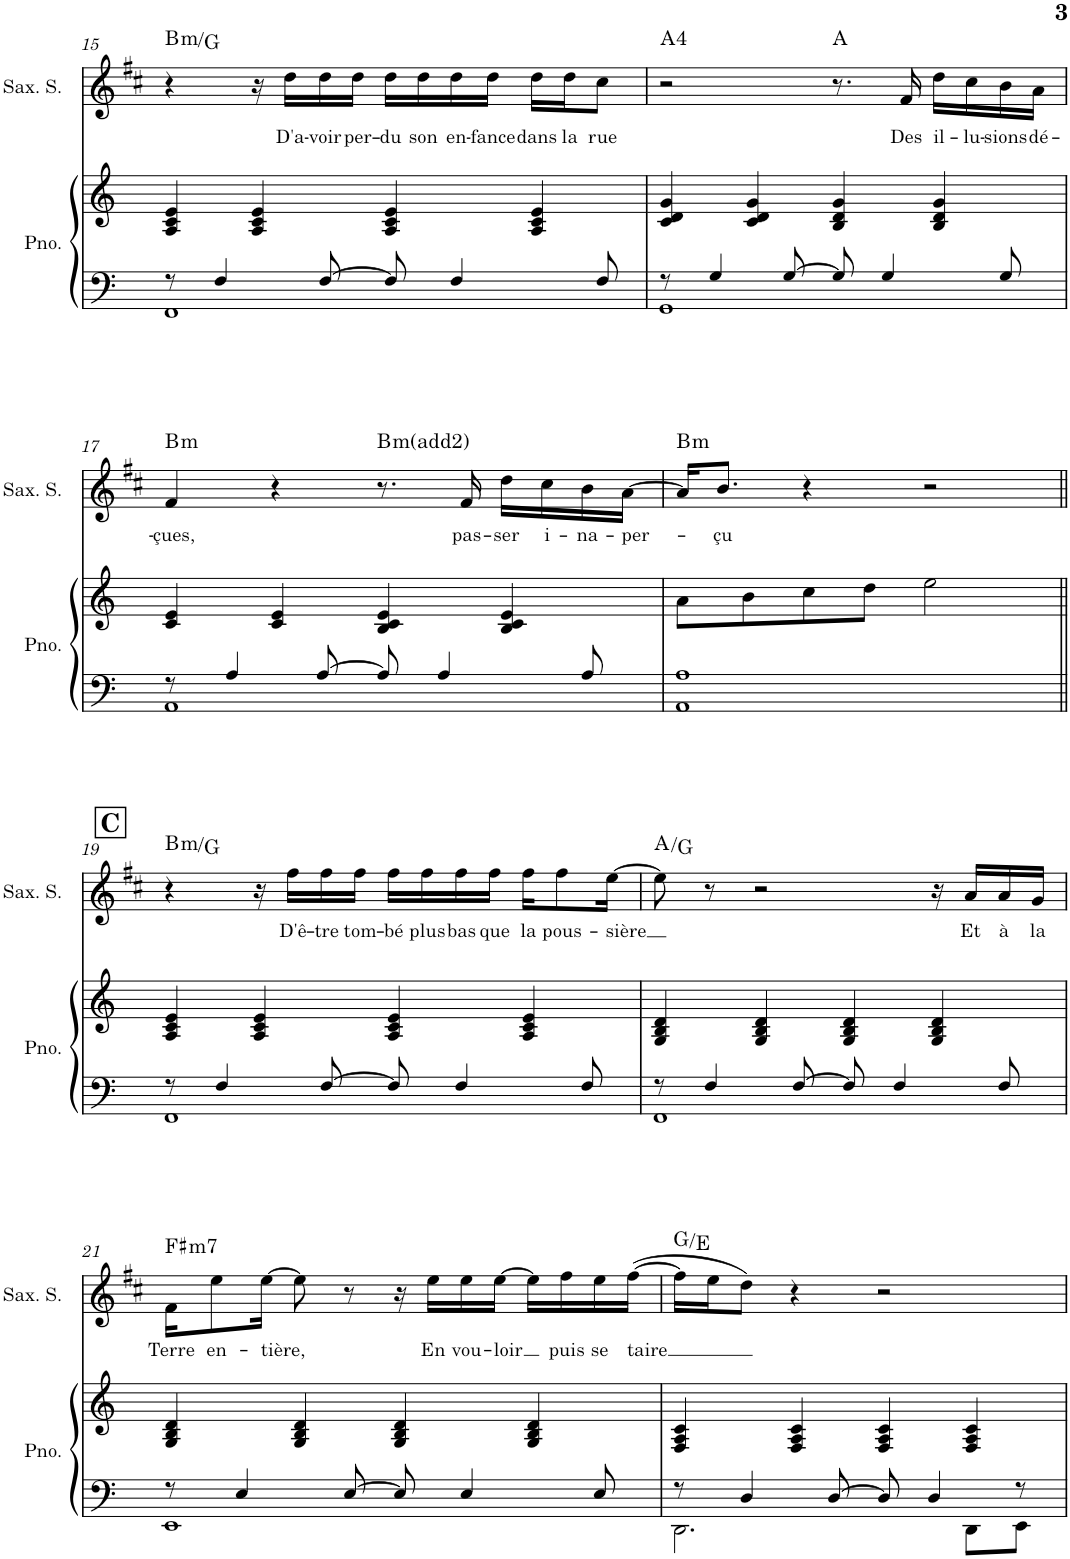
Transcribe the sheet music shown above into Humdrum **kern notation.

**kern	**kern	**kern	**text	**harte
*part2	*part2	*part1	*part1	*part1
*staff3	*staff2	*staff1	*staff1	*
*I"Piano	*	*I"Saxophone soprano	*	*
*I'Pno.	*	*I'Sax. S.	*	*
*clefG2	*clefG2	*clefG2	*	*
*	*	*Trd1c2	*	*
*k[]	*k[]	*k[f#c#]	*	*
*M4/4	*M4/4	*M4/4	*	*
=14	=14	=14	=14	=14
*^	*	*	*	*
8r	2.DD\	4F/ 4A/ 4c/	(>16dd\KL	.	G:maj/6
.	.	.	8.b\J)	.	.
4D/	.	.	.	.	.
.	.	4F/ 4A/ 4c/	4r	.	.
[8D/	.	.	.	.	.
8D/]	.	4F/ 4A/ 4c/	2r	.	.
4D/	.	.	.	.	.
.	8DD\L	4F/ 4A/ 4c/	.	.	.
8r	8EE\J	.	.	.	.
!!LO:PB:g=z
=15	=15	=15	=15	=15	=15
!	!	!	!	!	!LO:H:kt=m
8r	1FF	4A/ 4c/ 4e/	4r	.	B:min/b6
4F/	.	.	.	.	.
.	.	4A/ 4c/ 4e/	16r	.	.
!	!	!	!	!LO:LY:b	!
.	.	.	16dd\LL	D'a-	.
!	!	!	!	!LO:LY:b	!
[8F/	.	.	16dd\	-voir	.
!	!	!	!	!LO:LY:b	!
.	.	.	16dd\JJ	per-	.
!	!	!	!	!LO:LY:b	!
8F/]	.	4A/ 4c/ 4e/	16dd\LL	-du	.
!	!	!	!	!LO:LY:b	!
.	.	.	16dd\	son	.
!	!	!	!	!LO:LY:b	!
4F/	.	.	16dd\	en-	.
!	!	!	!	!LO:LY:b	!
.	.	.	16dd\JJ	-fance	.
!	!	!	!	!LO:LY:b	!
.	.	4A/ 4c/ 4e/	16dd\LL	dans	.
!	!	!	!	!LO:LY:b	!
.	.	.	16dd\J	la	.
!	!	!	!	!LO:LY:b	!
8F/	.	.	8cc#\J	rue	.
=16	=16	=16	=16	=16	=16
8r	1GG	4c/ 4d/ 4g/	2r	.	A:maj(4)
4G/	.	.	.	.	.
.	.	4c/ 4d/ 4g/	.	.	.
[8G/	.	.	.	.	.
8G/]	.	4B/ 4d/ 4g/	8.r	.	A:maj
4G/	.	.	.	.	.
!	!	!	!	!LO:LY:b	!
.	.	.	16f#/	Des	.
!	!	!	!	!LO:LY:b	!
.	.	4B/ 4d/ 4g/	16dd\LL	il-	.
!	!	!	!	!LO:LY:b	!
.	.	.	16cc#\	-lu-	.
!	!	!	!	!LO:LY:b	!
8G/	.	.	16b\	-sions	.
!	!	!	!	!LO:LY:b	!
.	.	.	16a\JJ	dé-	.
!!LO:LB:g=z
=17	=17	=17	=17	=17	=17
!	!	!	!	!LO:LY:b	!LO:H:kt=m
8r	1AA	4c/ 4e/	4f#/	-çues,	B:min
4A/	.	.	.	.	.
.	.	4c/ 4e/	4r	.	.
[8A/	.	.	.	.	.
!	!	!	!	!	!LO:H:kt=m
8A/]	.	4B/ 4c/ 4e/	8.r	.	B:min(2)
4A/	.	.	.	.	.
!	!	!	!	!LO:LY:b	!
.	.	.	16f#/	pas-	.
!	!	!	!	!LO:LY:b	!
.	.	4B/ 4c/ 4e/	16dd\LL	-ser	.
!	!	!	!	!LO:LY:b	!
.	.	.	16cc#\	i-	.
!	!	!	!	!LO:LY:b	!
8A/	.	.	16b\	-na-	.
!	!	!	!	!LO:LY:b	!
.	.	.	[16a\JJ	-per-	.
*v	*v	*	*	*	*
=18	=18	=18	=18	=18
!	!	!	!	!LO:H:kt=m
1AA 1A	8a\L	16a/KL]	.	B:min
!	!	!	!LO:LY:b	!
.	.	8.b/J	-çu	.
.	8b\	.	.	.
.	8cc\	4r	.	.
.	8dd\J	.	.	.
.	2ee\	2r	.	.
!!LO:LB:g=z
!!LO:REH:place=s1:a:B:cj:fs=14:t=C
=19||	=19||	=19||	=19||	=19||
*^	*	*	*	*
!	!	!	!	!	!LO:H:kt=m
8r	1FF	4A/ 4c/ 4e/	4r	.	B:min/b6
4F/	.	.	.	.	.
.	.	4A/ 4c/ 4e/	16r	.	.
!	!	!	!	!LO:LY:b	!
.	.	.	16ff#\LL	D'ê-	.
!	!	!	!	!LO:LY:b	!
[8F/	.	.	16ff#\	-tre	.
!	!	!	!	!LO:LY:b	!
.	.	.	16ff#\JJ	tom-	.
!	!	!	!	!LO:LY:b	!
8F/]	.	4A/ 4c/ 4e/	16ff#\LL	-bé	.
!	!	!	!	!LO:LY:b	!
.	.	.	16ff#\	plus	.
!	!	!	!	!LO:LY:b	!
4F/	.	.	16ff#\	bas	.
!	!	!	!	!LO:LY:b	!
.	.	.	16ff#\JJ	que	.
!	!	!	!	!LO:LY:b	!
.	.	4A/ 4c/ 4e/	16ff#\KL	la	.
!	!	!	!	!LO:LY:b	!
.	.	.	8ff#\	pous-	.
8F/	.	.	.	.	.
!	!	!	!	!LO:LY:b	!
.	.	.	[16ee\Jk	-sière	.
=20	=20	=20	=20	=20	=20
8r	1FF	4G/ 4B/ 4d/	8ee\]	.	A:maj/b7
4F/	.	.	8r	.	.
.	.	4G/ 4B/ 4d/	2r	.	.
[8F/	.	.	.	.	.
8F/]	.	4G/ 4B/ 4d/	.	.	.
4F/	.	.	.	.	.
.	.	4G/ 4B/ 4d/	16r	.	.
!	!	!	!	!LO:LY:b	!
.	.	.	16a/LL	Et	.
!	!	!	!	!LO:LY:b	!
8F/	.	.	16a/	à	.
!	!	!	!	!LO:LY:b	!
.	.	.	16g/JJ	la	.
!!LO:LB:g=z
=21	=21	=21	=21	=21	=21
!	!	!	!	!LO:LY:b	!LO:H:kt=m7
8r	1EE	4G/ 4B/ 4d/	16f#\KL	Terre	F#:min7
!	!	!	!	!LO:LY:b	!
.	.	.	8ee\	en-	.
4E/	.	.	.	.	.
!	!	!	!	!LO:LY:b	!
.	.	.	[16ee\Jk	-tière,	.
.	.	4G/ 4B/ 4d/	8ee\]	.	.
[8E/	.	.	8r	.	.
8E/]	.	4G/ 4B/ 4d/	16r	.	.
!	!	!	!	!LO:LY:b	!
.	.	.	16ee\LL	En	.
!	!	!	!	!LO:LY:b	!
4E/	.	.	16ee\	vou-	.
!	!	!	!	!LO:LY:b	!
.	.	.	[16ee\JJ	-loir	.
.	.	4G/ 4B/ 4d/	16ee\LL]	.	.
!	!	!	!	!LO:LY:b	!
.	.	.	16ff#\	puis	.
!	!	!	!	!LO:LY:b	!
8E/	.	.	16ee\	se	.
!	!	!	!	!LO:LY:b	!
.	.	.	[16ff#\JJ	taire	.
*v	*v	*	*	*	*
=	=	=	=	=
*-	*-	*-	*-	*-
